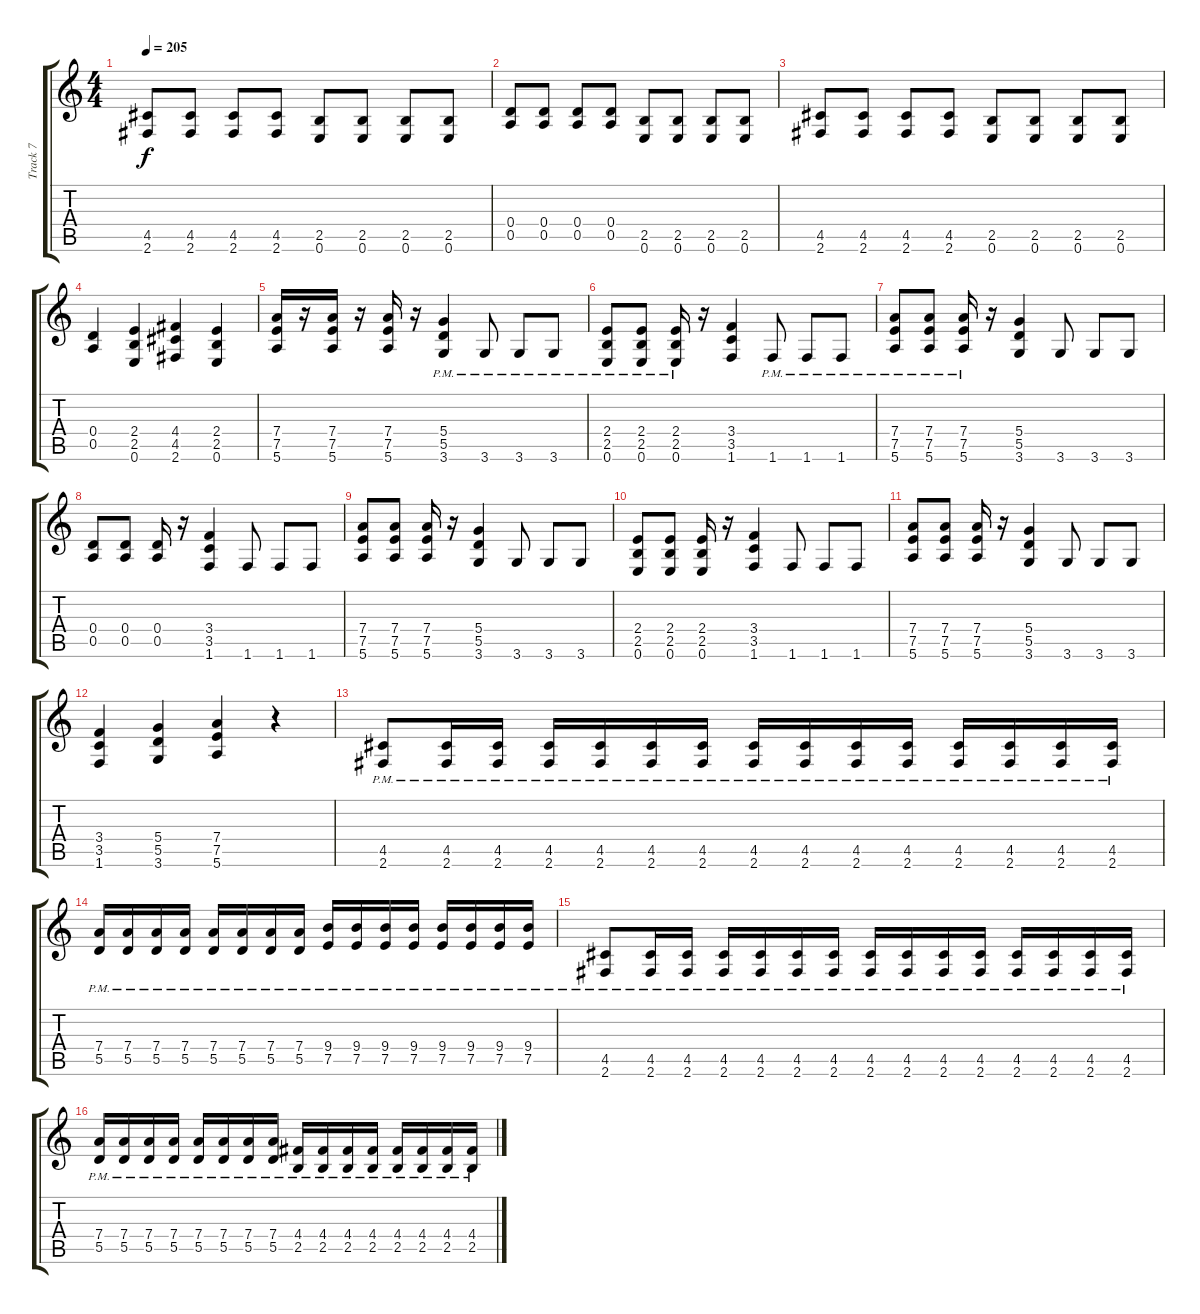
\track ("Track 7" "Track 7") {instrument distortionguitar}
\staff {score tabs}
\tuning (E4 B3 G3 D3 A2 E2) {hide}
\ts (4 4)
\tempo 205
\clef g2
\ks c
(4.5 2.6).8{dy f} (4.5 2.6).8 (4.5 2.6).8 (4.5 2.6).8 (2.5 0.6).8 (2.5 0.6).8 (2.5 0.6).8 (2.5 0.6).8 |
(0.4 0.5).8 (0.4 0.5).8 (0.4 0.5).8 (0.4 0.5).8 (2.5 0.6).8 (2.5 0.6).8 (2.5 0.6).8 (2.5 0.6).8 |
(4.5 2.6).8 (4.5 2.6).8 (4.5 2.6).8 (4.5 2.6).8 (2.5 0.6).8 (2.5 0.6).8 (2.5 0.6).8 (2.5 0.6).8 |
(0.4 0.5).4 (2.4 2.5 0.6).4 (4.4 4.5 2.6).4 (2.4 2.5 0.6).4 |
(7.4 7.5 5.6).16 r.16 (7.4 7.5 5.6).16 r.16 (7.4 7.5 5.6).16 r.16 (5.4{pm} 5.5{pm} 3.6{pm}).4 3.6{pm}.8 3.6{pm}.8 3.6{pm}.8 |
(2.4{pm} 2.5{pm} 0.6{pm}).8 (2.4{pm} 2.5{pm} 0.6{pm}).8 (2.4{pm} 2.5{pm} 0.6{pm}).16 r.16 (3.4 3.5 1.6).4 1.6{pm}.8 1.6{pm}.8 1.6{pm}.8 |
(7.4{pm} 7.5{pm} 5.6{pm}).8 (7.4{pm} 7.5{pm} 5.6{pm}).8 (7.4{pm} 7.5{pm} 5.6{pm}).16 r.16 (5.4 5.5 3.6).4 3.6.8 3.6.8 3.6.8 |
(0.4 0.5).8 (0.4 0.5).8 (0.4 0.5).16 r.16 (3.4 3.5 1.6).4 1.6.8 1.6.8 1.6.8 |
(7.4 7.5 5.6).8 (7.4 7.5 5.6).8 (7.4 7.5 5.6).16 r.16 (5.4 5.5 3.6).4 3.6.8 3.6.8 3.6.8 |
(2.4 2.5 0.6).8 (2.4 2.5 0.6).8 (2.4 2.5 0.6).16 r.16 (3.4 3.5 1.6).4 1.6.8 1.6.8 1.6.8 |
(7.4 7.5 5.6).8 (7.4 7.5 5.6).8 (7.4 7.5 5.6).16 r.16 (5.4 5.5 3.6).4 3.6.8 3.6.8 3.6.8 |
(3.4 3.5 1.6).4 (5.4 5.5 3.6).4 (7.4 7.5 5.6).4 r.4 |
(4.5{pm} 2.6{pm}).8 (4.5{pm} 2.6{pm}).16 (4.5{pm} 2.6{pm}).16 (4.5{pm} 2.6{pm}).16 (4.5{pm} 2.6{pm}).16 (4.5{pm} 2.6{pm}).16 (4.5{pm} 2.6{pm}).16 (4.5{pm} 2.6{pm}).16 (4.5{pm} 2.6{pm}).16 (4.5{pm} 2.6{pm}).16 (4.5{pm} 2.6{pm}).16 (4.5{pm} 2.6{pm}).16 (4.5{pm} 2.6{pm}).16 (4.5{pm} 2.6{pm}).16 (4.5{pm} 2.6{pm}).16 |
(7.4{pm} 5.5{pm}).16 (7.4{pm} 5.5{pm}).16 (7.4{pm} 5.5{pm}).16 (7.4{pm} 5.5{pm}).16 (7.4{pm} 5.5{pm}).16 (7.4{pm} 5.5{pm}).16 (7.4{pm} 5.5{pm}).16 (7.4{pm} 5.5{pm}).16 (9.4{pm} 7.5{pm}).16 (9.4{pm} 7.5{pm}).16 (9.4{pm} 7.5{pm}).16 (9.4{pm} 7.5{pm}).16 (9.4{pm} 7.5{pm}).16 (9.4{pm} 7.5{pm}).16 (9.4{pm} 7.5{pm}).16 (9.4{pm} 7.5{pm}).16 |
(4.5{pm} 2.6{pm}).8 (4.5{pm} 2.6{pm}).16 (4.5{pm} 2.6{pm}).16 (4.5{pm} 2.6{pm}).16 (4.5{pm} 2.6{pm}).16 (4.5{pm} 2.6{pm}).16 (4.5{pm} 2.6{pm}).16 (4.5{pm} 2.6{pm}).16 (4.5{pm} 2.6{pm}).16 (4.5{pm} 2.6{pm}).16 (4.5{pm} 2.6{pm}).16 (4.5{pm} 2.6{pm}).16 (4.5{pm} 2.6{pm}).16 (4.5{pm} 2.6{pm}).16 (4.5{pm} 2.6{pm}).16 |
(7.4{pm} 5.5{pm}).16 (7.4{pm} 5.5{pm}).16 (7.4{pm} 5.5{pm}).16 (7.4{pm} 5.5{pm}).16 (7.4{pm} 5.5{pm}).16 (7.4{pm} 5.5{pm}).16 (7.4{pm} 5.5{pm}).16 (7.4{pm} 5.5{pm}).16 (4.4{pm} 2.5{pm}).16 (4.4{pm} 2.5{pm}).16 (4.4{pm} 2.5{pm}).16 (4.4{pm} 2.5{pm}).16 (4.4{pm} 2.5{pm}).16 (4.4{pm} 2.5{pm}).16 (4.4{pm} 2.5{pm}).16 (4.4{pm} 2.5{pm}).16
